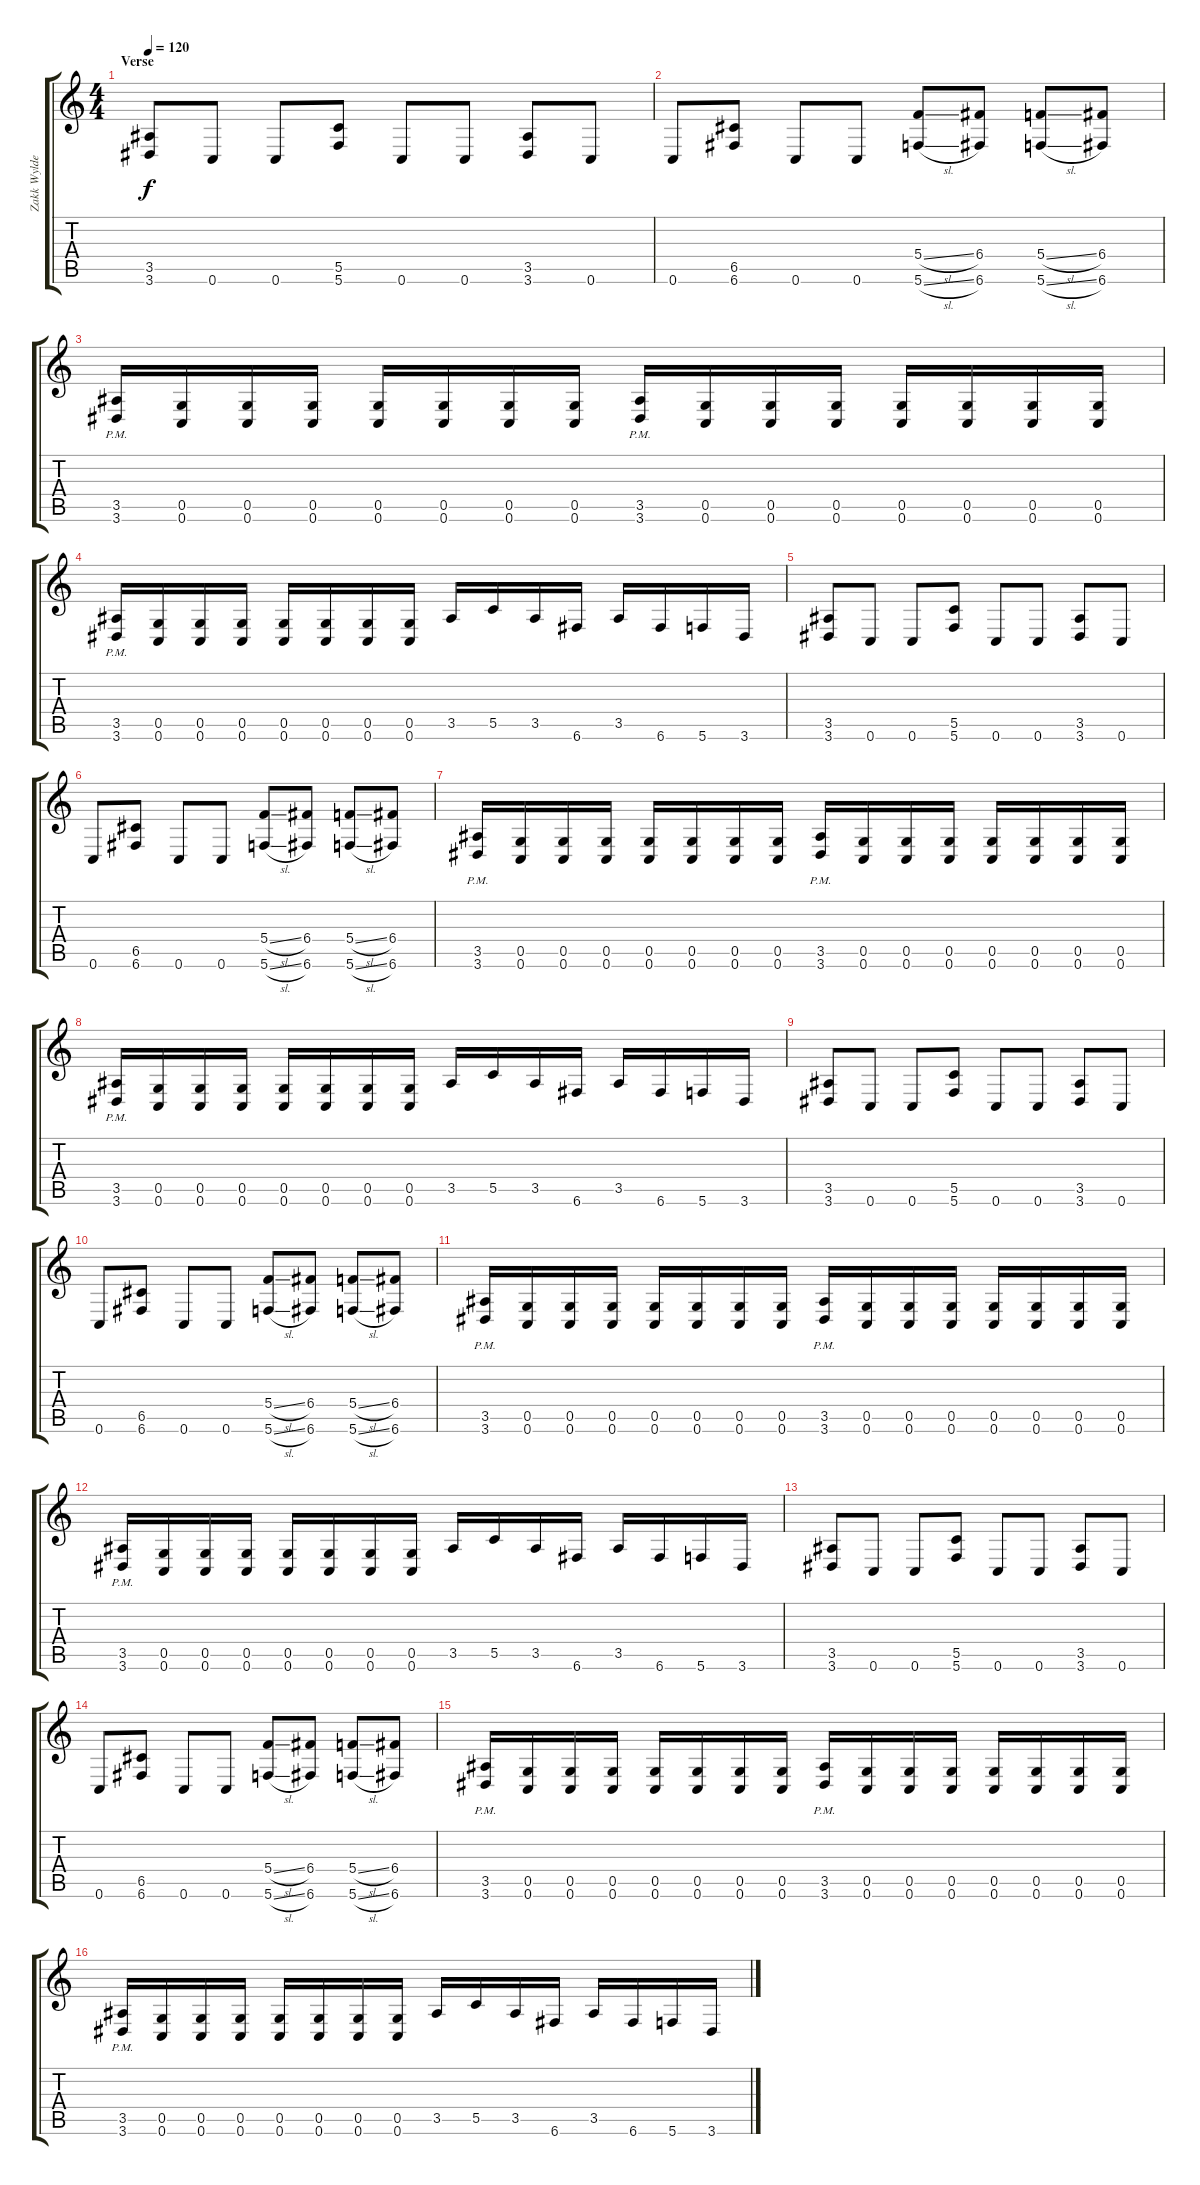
\track ("Zakk Wylde" "Zakk Wylde") {instrument distortionguitar}
\staff {score tabs}
\tuning (D4 A3 F3 C3 G2 C2) {hide}
\ts (4 4)
\section ("" "Verse")
\tempo 120
\clef g2
\ks c
(3.5 3.6).8{dy f} 0.6.8 0.6.8 (5.5 5.6).8 0.6.8 0.6.8 (3.5 3.6).8 0.6.8 |
0.6.8 (6.5 6.6).8 0.6.8 0.6.8 (5.4{sl} 5.6{sl}).8 (6.4 6.6).8 (5.4{sl} 5.6{sl}).8 (6.4 6.6).8 |
(3.5{pm} 3.6{pm}).16 (0.5 0.6).16 (0.5 0.6).16 (0.5 0.6).16 (0.5 0.6).16 (0.5 0.6).16 (0.5 0.6).16 (0.5 0.6).16 (3.5{pm} 3.6{pm}).16 (0.5 0.6).16 (0.5 0.6).16 (0.5 0.6).16 (0.5 0.6).16 (0.5 0.6).16 (0.5 0.6).16 (0.5 0.6).16 |
(3.5{pm} 3.6{pm}).16 (0.5 0.6).16 (0.5 0.6).16 (0.5 0.6).16 (0.5 0.6).16 (0.5 0.6).16 (0.5 0.6).16 (0.5 0.6).16 3.5.16 5.5.16 3.5.16 6.6.16 3.5.16 6.6.16 5.6.16 3.6.16 |
(3.5 3.6).8 0.6.8 0.6.8 (5.5 5.6).8 0.6.8 0.6.8 (3.5 3.6).8 0.6.8 |
0.6.8 (6.5 6.6).8 0.6.8 0.6.8 (5.4{sl} 5.6{sl}).8 (6.4 6.6).8 (5.4{sl} 5.6{sl}).8 (6.4 6.6).8 |
(3.5{pm} 3.6{pm}).16 (0.5 0.6).16 (0.5 0.6).16 (0.5 0.6).16 (0.5 0.6).16 (0.5 0.6).16 (0.5 0.6).16 (0.5 0.6).16 (3.5{pm} 3.6{pm}).16 (0.5 0.6).16 (0.5 0.6).16 (0.5 0.6).16 (0.5 0.6).16 (0.5 0.6).16 (0.5 0.6).16 (0.5 0.6).16 |
(3.5{pm} 3.6{pm}).16 (0.5 0.6).16 (0.5 0.6).16 (0.5 0.6).16 (0.5 0.6).16 (0.5 0.6).16 (0.5 0.6).16 (0.5 0.6).16 3.5.16 5.5.16 3.5.16 6.6.16 3.5.16 6.6.16 5.6.16 3.6.16 |
(3.5 3.6).8 0.6.8 0.6.8 (5.5 5.6).8 0.6.8 0.6.8 (3.5 3.6).8 0.6.8 |
0.6.8 (6.5 6.6).8 0.6.8 0.6.8 (5.4{sl} 5.6{sl}).8 (6.4 6.6).8 (5.4{sl} 5.6{sl}).8 (6.4 6.6).8 |
(3.5{pm} 3.6{pm}).16 (0.5 0.6).16 (0.5 0.6).16 (0.5 0.6).16 (0.5 0.6).16 (0.5 0.6).16 (0.5 0.6).16 (0.5 0.6).16 (3.5{pm} 3.6{pm}).16 (0.5 0.6).16 (0.5 0.6).16 (0.5 0.6).16 (0.5 0.6).16 (0.5 0.6).16 (0.5 0.6).16 (0.5 0.6).16 |
(3.5{pm} 3.6{pm}).16 (0.5 0.6).16 (0.5 0.6).16 (0.5 0.6).16 (0.5 0.6).16 (0.5 0.6).16 (0.5 0.6).16 (0.5 0.6).16 3.5.16 5.5.16 3.5.16 6.6.16 3.5.16 6.6.16 5.6.16 3.6.16 |
(3.5 3.6).8 0.6.8 0.6.8 (5.5 5.6).8 0.6.8 0.6.8 (3.5 3.6).8 0.6.8 |
0.6.8 (6.5 6.6).8 0.6.8 0.6.8 (5.4{sl} 5.6{sl}).8 (6.4 6.6).8 (5.4{sl} 5.6{sl}).8 (6.4 6.6).8 |
(3.5{pm} 3.6{pm}).16 (0.5 0.6).16 (0.5 0.6).16 (0.5 0.6).16 (0.5 0.6).16 (0.5 0.6).16 (0.5 0.6).16 (0.5 0.6).16 (3.5{pm} 3.6{pm}).16 (0.5 0.6).16 (0.5 0.6).16 (0.5 0.6).16 (0.5 0.6).16 (0.5 0.6).16 (0.5 0.6).16 (0.5 0.6).16 |
(3.5{pm} 3.6{pm}).16 (0.5 0.6).16 (0.5 0.6).16 (0.5 0.6).16 (0.5 0.6).16 (0.5 0.6).16 (0.5 0.6).16 (0.5 0.6).16 3.5.16 5.5.16 3.5.16 6.6.16 3.5.16 6.6.16 5.6.16 3.6.16
